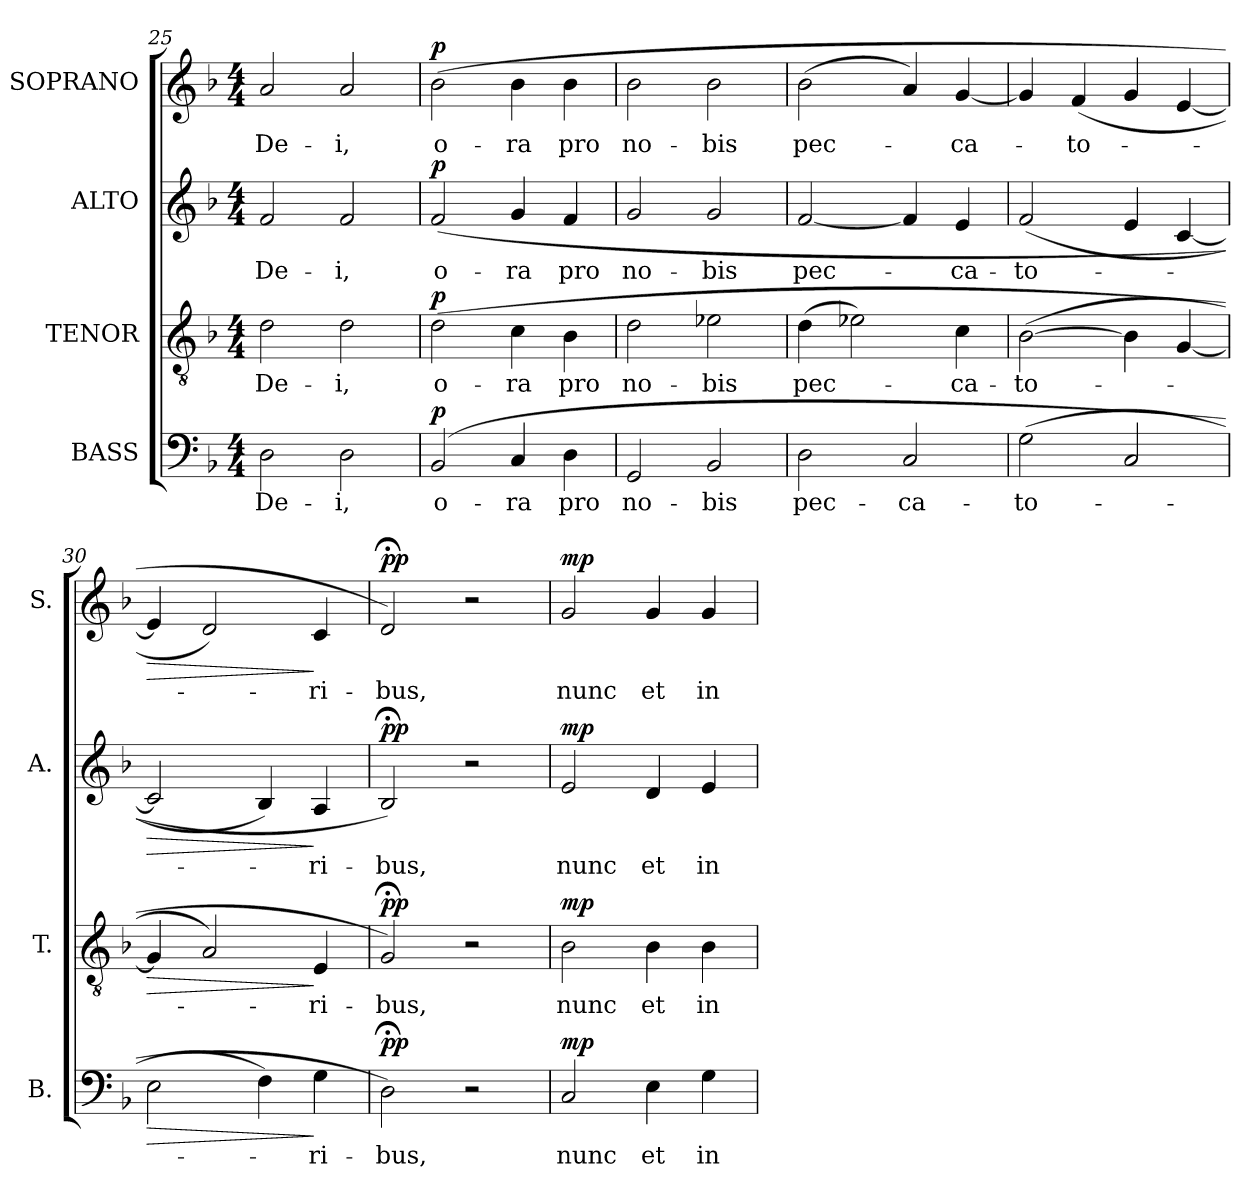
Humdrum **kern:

**kern	**text	**dynam	**kern	**text	**dynam	**kern	**text	**dynam	**kern	**text	**dynam
*part4	*part4	*part4	*part3	*part3	*part3	*part2	*part2	*part2	*part1	*part1	*part1
*staff4	*staff4	*staff4	*staff3	*staff3	*staff3	*staff2	*staff2	*staff2	*staff1	*staff1	*staff1
*I"BASS	*	*	*I"TENOR	*	*	*I"ALTO	*	*	*I"SOPRANO	*	*
*I'B.	*	*	*I'T.	*	*	*I'A.	*	*	*I'S.	*	*
!!LO:LB:g=z
*clefF4	*	*	*clefGv2	*	*	*clefG2	*	*	*clefG2	*	*
*	*	*	*ITrd7c12	*	*	*	*	*	*	*	*
*k[b-]	*	*	*k[b-]	*	*	*k[b-]	*	*	*k[b-]	*	*
*d:	*	*	*d:	*	*	*d:	*	*	*d:	*	*
*M4/4	*	*	*M4/4	*	*	*M4/4	*	*	*M4/4	*	*
=25	=25	=25	=25	=25	=25	=25	=25	=25	=25	=25	=25
!	!LO:LY:b:color=#000000	!	!	!	!	!	!	!	!	!	!
!	!	!	!	!LO:LY:b:color=#000000	!	!	!	!	!	!	!
!	!	!	!	!	!	!	!LO:LY:b:color=#000000	!	!	!	!
!	!	!	!	!	!	!	!	!	!	!LO:LY:b:color=#000000	!
2Di\	De-	.	2Di\	De-	.	2fi/	De-	.	2ai/	De-	.
!	!LO:LY:b:color=#000000	!	!	!	!	!	!	!	!	!	!
!	!	!	!	!LO:LY:b:color=#000000	!	!	!	!	!	!	!
!	!	!	!	!	!	!	!LO:LY:b:color=#000000	!	!	!	!
!	!	!	!	!	!	!	!	!	!	!LO:LY:b:color=#000000	!
2Di\	-i,	.	2Di\	-i,	.	2fi/	-i,	.	2ai/	-i,	.
=26	=26	=26	=26	=26	=26	=26	=26	=26	=26	=26	=26
!	!LO:LY:b:color=#000000	!	!	!	!	!	!	!	!	!	!
!	!	!	!	!LO:LY:b:color=#000000	!	!	!	!	!	!	!
!	!	!	!	!	!	!	!LO:LY:b:color=#000000	!	!	!	!
!	!	!	!	!	!	!	!	!	!	!LO:LY:b:color=#000000	!
(2BB-i/	o-	p	(2Di\	o-	p	(2fi/	o-	p	(2b-i\	o-	p
!	!LO:LY:b:color=#000000	!	!	!	!	!	!	!	!	!	!
!	!	!	!	!LO:LY:b:color=#000000	!	!	!	!	!	!	!
!	!	!	!	!	!	!	!LO:LY:b:color=#000000	!	!	!	!
!	!	!	!	!	!	!	!	!	!	!LO:LY:b:color=#000000	!
4Ci/	-ra	.	4Ci\	-ra	.	4gi/	-ra	.	4b-i\	-ra	.
!	!LO:LY:b:color=#000000	!	!	!	!	!	!	!	!	!	!
!	!	!	!	!LO:LY:b:color=#000000	!	!	!	!	!	!	!
!	!	!	!	!	!	!	!LO:LY:b:color=#000000	!	!	!	!
!	!	!	!	!	!	!	!	!	!	!LO:LY:b:color=#000000	!
4Di\	pro	.	4BB-i\	pro	.	4fi/	pro	.	4b-i\	pro	.
=27	=27	=27	=27	=27	=27	=27	=27	=27	=27	=27	=27
!	!LO:LY:b:color=#000000	!	!	!	!	!	!	!	!	!	!
!	!	!	!	!LO:LY:b:color=#000000	!	!	!	!	!	!	!
!	!	!	!	!	!	!	!LO:LY:b:color=#000000	!	!	!	!
!	!	!	!	!	!	!	!	!	!	!LO:LY:b:color=#000000	!
2GGi/	no-	.	2Di\	no-	.	2gi/	no-	.	2b-i\	no-	.
!	!LO:LY:b:color=#000000	!	!	!	!	!	!	!	!	!	!
!	!	!	!	!LO:LY:b:color=#000000	!	!	!	!	!	!	!
!	!	!	!	!	!	!	!LO:LY:b:color=#000000	!	!	!	!
!	!	!	!	!	!	!	!	!	!	!LO:LY:b:color=#000000	!
2BB-i/	-bis	.	2E-Xi\	-bis	.	2gi/	-bis	.	2b-i\	-bis	.
=28	=28	=28	=28	=28	=28	=28	=28	=28	=28	=28	=28
!	!LO:LY:b:color=#000000	!	!	!	!	!	!	!	!	!	!
!	!	!	!	!LO:LY:b:color=#000000	!	!	!	!	!	!	!
!	!	!	!	!	!	!	!LO:LY:b:color=#000000	!	!	!	!
!	!	!	!	!	!	!	!	!	!	!LO:LY:b:color=#000000	!
2Di\	pec-	.	(4Di\	pec-	.	[<2fi/	pec-	.	(2b-i\	pec-	.
.	.	.	2E-Xi\)	.	.	.	.	.	.	.	.
!	!LO:LY:b:color=#000000	!	!	!	!	!	!	!	!	!	!
2Ci/	-ca-	.	.	.	.	4fi/]	.	.	4ai/)	.	.
!	!	!	!	!LO:LY:b:color=#000000	!	!	!	!	!	!	!
!	!	!	!	!	!	!	!LO:LY:b:color=#000000	!	!	!	!
!	!	!	!	!	!	!	!	!	!	!LO:LY:b:color=#000000	!
.	.	.	4Ci\	-ca-	.	4ei/	-ca-	.	[<4gi/	-ca-	.
=29	=29	=29	=29	=29	=29	=29	=29	=29	=29	=29	=29
!	!LO:LY:b:color=#000000	!	!	!	!	!	!	!	!	!	!
!	!	!	!	!LO:LY:b:color=#000000	!	!	!	!	!	!	!
!	!	!	!	!	!	!	!LO:LY:b:color=#000000	!	!	!	!
(2Gi\	-to-	.	([>2BB-i\	-to-	.	(2fi/	-to-	.	4gi/]	.	.
!	!	!	!	!	!	!	!	!	!	!LO:LY:b:color=#000000	!
.	.	.	.	.	.	.	.	.	(4fi/	-to-	.
2Ci/	.	.	4BB-i\]	.	.	4ei/	.	.	4gi/	.	.
.	.	.	[<4GGi/	.	.	[<4ci/	.	.	[<4ei/	.	.
=30	=30	=30	=30	=30	=30	=30	=30	=30	=30	=30	=30
!	!	!LO:HP:b	!	!	!LO:HP:b	!	!	!LO:HP:b	!	!	!LO:HP:b
2Ei\	.	>	4GGi/]	.	>	2ci/]	.	>	4ei/]	.	>
.	.	.	2AAi/)	.	.	.	.	.	2di/)	.	.
4Fi\)	.	.	.	.	.	4B-i/)	.	.	.	.	.
!	!LO:LY:b:color=#000000	!	!	!	!	!	!	!	!	!	!
!	!	!	!	!LO:LY:b:color=#000000	!	!	!	!	!	!	!
!	!	!	!	!	!	!	!LO:LY:b:color=#000000	!	!	!	!
!	!	!	!	!	!	!	!	!	!	!LO:LY:b:color=#000000	!
4Gi\	-ri-	]	4EEi/	-ri-	]	4Ai/	-ri-	]	4ci/	-ri-	]
=31	=31	=31	=31	=31	=31	=31	=31	=31	=31	=31	=31
!	!LO:LY:b:color=#000000	!	!	!	!	!	!	!	!	!	!
!	!	!	!	!LO:LY:b:color=#000000	!	!	!	!	!	!	!
!	!	!	!	!	!	!	!LO:LY:b:color=#000000	!	!	!	!
!	!	!	!	!	!	!	!	!	!	!LO:LY:b:color=#000000	!
2D;i\)	-bus,	pp	2GG;i/)	-bus,	pp	2B-;i/)	-bus,	pp	2d;i/)	-bus,	pp
2r	.	.	2r	.	.	2r	.	.	2r	.	.
=32	=32	=32	=32	=32	=32	=32	=32	=32	=32	=32	=32
!	!LO:LY:b:color=#000000	!	!	!	!	!	!	!	!	!	!
!	!	!	!	!LO:LY:b:color=#000000	!	!	!	!	!	!	!
!	!	!	!	!	!	!	!LO:LY:b:color=#000000	!	!	!	!
!	!	!	!	!	!	!	!	!	!	!LO:LY:b:color=#000000	!
2Ci/	nunc	mp	2BB-i\	nunc	mp	2ei/	nunc	mp	2gi/	nunc	mp
!	!LO:LY:b:color=#000000	!	!	!	!	!	!	!	!	!	!
!	!	!	!	!LO:LY:b:color=#000000	!	!	!	!	!	!	!
!	!	!	!	!	!	!	!LO:LY:b:color=#000000	!	!	!	!
!	!	!	!	!	!	!	!	!	!	!LO:LY:b:color=#000000	!
4Ei\	et	.	4BB-i\	et	.	4di/	et	.	4gi/	et	.
!	!LO:LY:b:color=#000000	!	!	!	!	!	!	!	!	!	!
!	!	!	!	!LO:LY:b:color=#000000	!	!	!	!	!	!	!
!	!	!	!	!	!	!	!LO:LY:b:color=#000000	!	!	!	!
!	!	!	!	!	!	!	!	!	!	!LO:LY:b:color=#000000	!
4Gi\	in	.	4BB-i\	in	.	4ei/	in	.	4gi/	in	.
=	=	=	=	=	=	=	=	=	=	=	=
*-	*-	*-	*-	*-	*-	*-	*-	*-	*-	*-	*-
